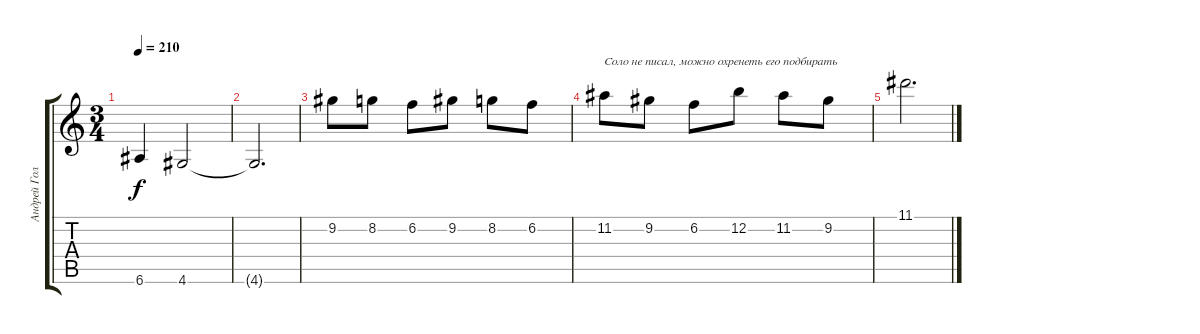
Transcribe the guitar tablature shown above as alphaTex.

\track ("Андрей Голованов" "Андрей Гол") {instrument distortionguitar}
\staff {score tabs}
\tuning (E4 B3 G3 D3 A2 E2) {hide}
\ts (3 4)
\tempo 210
\clef g2
\ks c
6.6.4{dy f} 4.6.2 |
4.6{t}.2{d} |
9.2.8 8.2.8 6.2.8 9.2.8 8.2.8 6.2.8 |
11.2.8{txt "Соло не писал, можно охренеть его подбирать"} 9.2.8 6.2.8 12.2.8 11.2.8 9.2.8 |
11.1.2{d}
